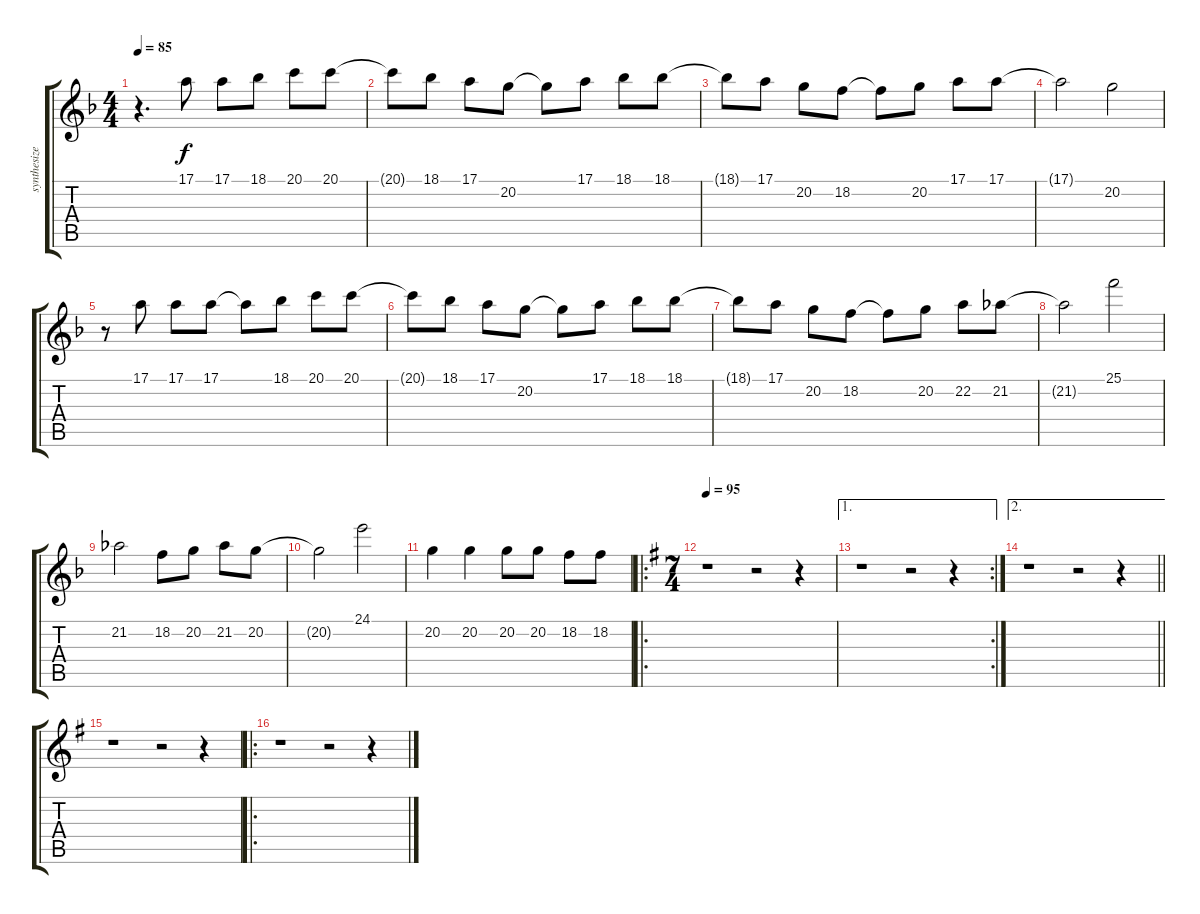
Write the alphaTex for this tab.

\track ("synthesizer" "synthesize") {instrument electricgrandpiano}
\staff {score tabs}
\tuning (E4 B3 G3 D3 A2 E2) {hide}
\ts (4 4)
\tempo 85
\clef g2
\ks f
r.4{d dy f instrument electricgrandpiano} 17.1.8 17.1.8 18.1.8 20.1.8 20.1.8 |
20.1{t}.8 18.1.8 17.1.8 20.2.8 20.2{t}.8 17.1.8 18.1.8 18.1.8 |
18.1{t}.8 17.1.8 20.2.8 18.2.8 18.2{t}.8 20.2.8 17.1.8 17.1.8 |
17.1{t}.2 20.2.2 |
r.8 17.1.8 17.1.8 17.1.8 17.1{t}.8 18.1.8 20.1.8 20.1.8 |
20.1{t}.8 18.1.8 17.1.8 20.2.8 20.2{t}.8 17.1.8 18.1.8 18.1.8 |
18.1{t}.8 17.1.8 20.2.8 18.2.8 18.2{t}.8 20.2.8 22.2.8 21.2.8 |
21.2{t}.2 25.1.2 |
21.2.2 18.2.8 20.2.8 21.2.8 20.2.8 |
20.2{t}.2 24.1.2 |
20.2.4 20.2.4 20.2.8 20.2.8 18.2.8 18.2.8 |
\ro
\ts (7 4)
\tempo 95
\ks g
r.1 r.2 r.4 |
\ae 1
\rc 2
r.1 r.2 r.4 |
\ae 2
\barLineRight lightlight
r.1 r.2 r.4 |
r.1 r.2 r.4 |
\ro
r.1 r.2 r.4
